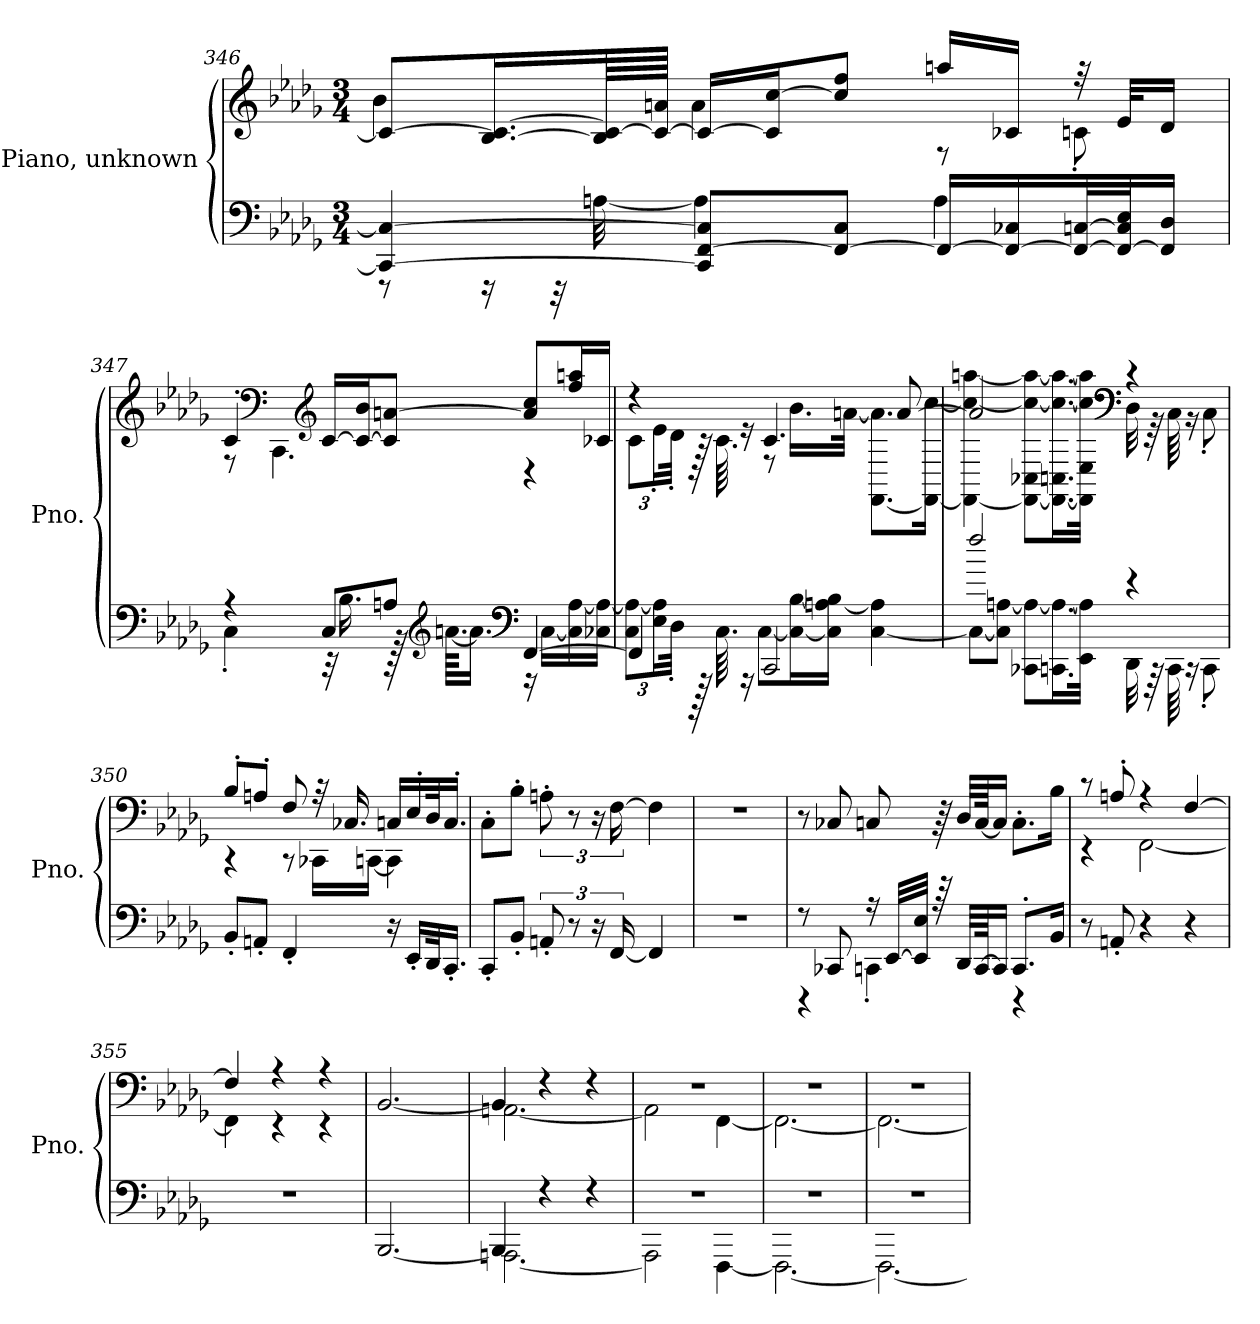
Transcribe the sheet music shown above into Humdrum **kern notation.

**kern	**kern
*part1	*part1
*staff2	*staff1
*I"Piano, unknown	*
*I'Pno.	*
!!LO:LB:g=z
*clefF4	*clefG2
*k[b-e-a-d-g-]	*k[b-e-a-d-g-]
*M3/4	*M3/4
=346	=346
*^	*^
4CC/_ 4C/_	8r	8c/L_	4b-\
.	16r	[16.B-/ 16.c/_L	.
.	32r	.	.
.	[32An\	64B-/] 64c/_LL	.
.	.	64c/_ 64an/JJJJ	.
8CC/] [8FF/ 8C/]L	4A\]	16c/LL_	4a\
.	.	16c/] [16cc/J	.
8FF/_ 8C/J	.	8cc/] 8ff/J	.
16FF/LL_	4A\	16aan/LL	8r
16FF/_ 16C-X/	.	16c-X/JJ	.
32FF/_ [32Cn/L	.	32r	8cn'\
32FF/_ 32C/] 32E-/J	.	32e-/KLL	.
16FF/] 16D-/JJ	.	16d-/JJ	.
!!LO:PB:g=z	!!
=347	=347	=347	=347
4r	4C'\	4c'/	8r
*	*	*clefF4	*
.	.	.	4.CC\
*	*	*clefG2	*
8C/L	32r	[16c/LL	.
.	16.B-\	.	.
.	.	16c/_ 16b-/J	.
8An/J	128r	8c/] [8an/J	.
*clefG2	*	*	*
.	[64.an\KKLL	.	.
.	16.a\JJ]	.	.
*clefF4	*	*	*
[4FF/	16r	8a/] 8cc/L	4r
.	[16C\LL	.	.
.	16C\] [16A\	16ff/ 16aan/L	.
.	16C-X\ 16A\_JJ	16c-X/JJ	.
=348	=348	=348	=348
*	*Xbrackettup	*	*Xbrackettup
4FF/]	12C\ 12A\_L	4r	12c\L
.	24E-\ 24A\]L	.	24e-'\L
.	32D-'\JJk	.	32d-'\JJk
.	128r	.	128r
.	64.C\	.	64.c\
.	16r	.	16r
2CC/	[8C\L	4.c/	8r
.	16C\_ [16B-\L	.	16.b-\LL
.	16C\] [16An\ 16B-\]JJ	.	.
.	.	.	[32an\JJk
.	[4C\ 4A\]	.	[8.FF\ 8.a\]L
.	.	[8a/	.
.	.	.	16FF\_ [16cc\Jk
!!LO:LB:g=z	!!
=349	=349	=349	=349
2ff/	8C\L_	2a/]	4FF\_ 4cc\_ [4aan\
.	8C\] [8An\J	.	.
.	8CC-X\ 8A\_L	.	8FF\_ 8C-X\ 8cc\_ 8aa\_L
.	16.CCn\ 16.A\_L	.	16.FF\_ 16.Cn\ 16.cc\_ 16.aa\_L
.	32EE-\ 32A\]JJk	.	32FF\] 32E-\ 32cc\] 32aa\]JJk
*	*	*clefF4	*
4r	32DD-\	4r	32D-\
.	64r	.	64r
.	64CC\	.	64C\
.	16r	.	16r
.	8CC'\	.	8C'\
*v	*v	*	*
=350	=350	=350
8BB-'/L	8B-'/L	4r
8AAn'/J	8An'/J	.
4FF'/	8F/	8r
.	32r	16CC-X\LL
.	16.C-X/	.
.	.	[16CCn\JJ
16r	16Cn/LL	4CC\]
16EE-'/LL	16E-'/	.
32DD-/K	32D-/K	.
16.CC'/JJ	16.C'/JJ	.
*	*v	*v
=351	=351
8CC'/L	8C'\L
8BB-'/J	8B-'\J
*brackettup	*brackettup
12AAn'/	12An'\
12r	12r
24r	24r
[24FF/	[24F\
4FF/]	4F\]
!!LO:LB:g=z
=352	=352
2.r	2.r
=353	=353
*^	*
8r	4r	8r
8CC-X/	.	8C-X/
16r	4CCn'\	8Cn/
[32EE-/LLL	.	.
32EE-/] 32E-/JJJ	.	.
64r	.	64r
32DD-/LLL	.	32D-/LLL
[64CC/JK	.	[64C/JK
16CC/JJ]	.	16C/JJ]
8.CC'/L	4r	8.C'\L
16BB-/Jk	.	16B-\Jk
*v	*v	*
=354	=354
*	*^
8r	8r	4r
8AAn'/	8An'/	.
4r	4r	[2FF\
4r	[4F/	.
=355	=355	=355
2.r	4F/]	4FF\]
.	4r	4r
.	4r	4r
*	*v	*v
=356	=356
[2.BBB-/	[2.BB-/
=357	=357
*^	*^
4BBB-/]	[2.AAAn\	4BB-/]	[2.AAn\
4r	.	4r	.
4r	.	4r	.
=358	=358	=358	=358
2.r	2AAA\]	2.r	2AA\]
.	[4FFF\	.	[4FF\
!!LO:LB:g=z	!!
=359	=359	=359	=359
2.r	2.FFF\_	2.r	2.FF\_
=360	=360	=360	=360
2.r	2.FFF\_	2.r	2.FF\_
*v	*v	*	*
*	*v	*v
=	=
*-	*-
